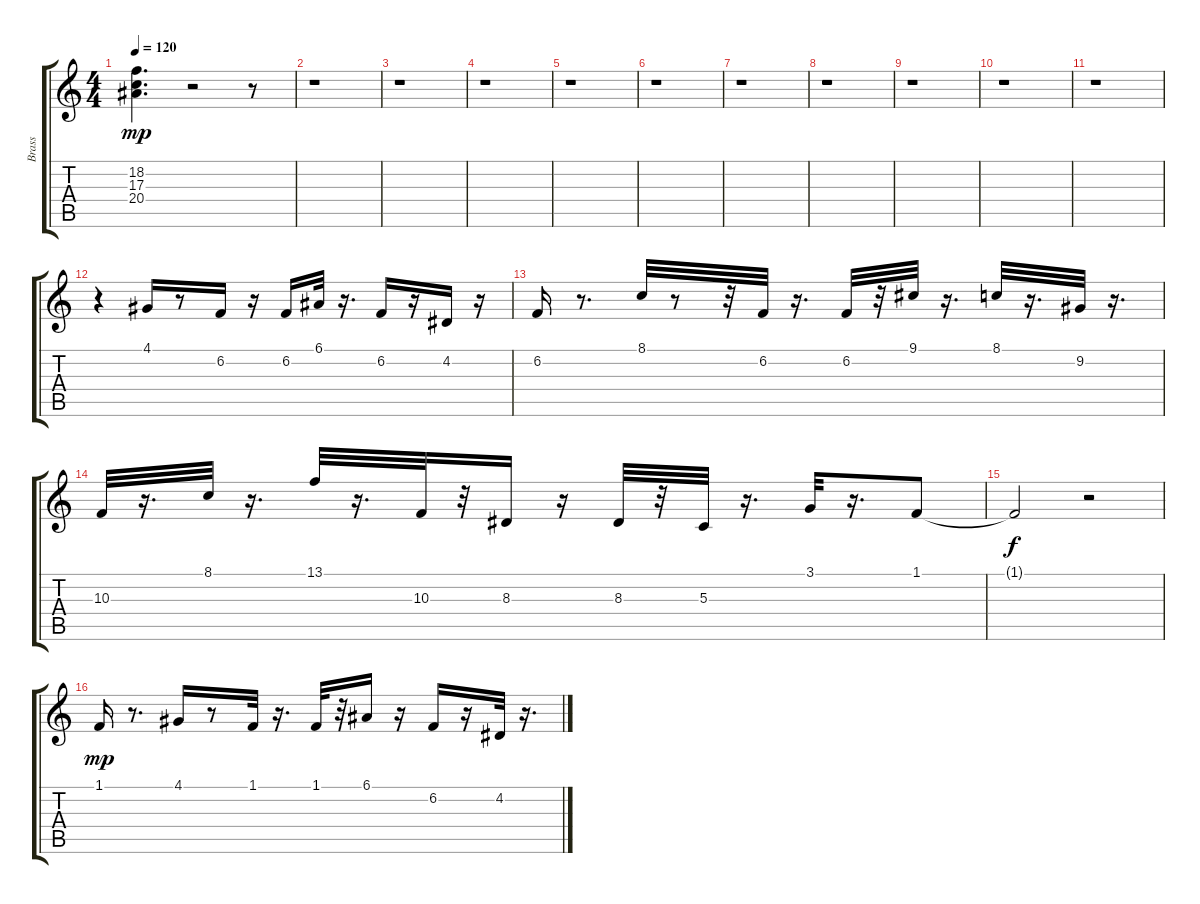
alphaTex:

\track ("Brass" "Brass") {instrument brasssection}
\staff {score tabs}
\tuning (E4 B3 G3 D3 A2 E2) {hide}
\ts (4 4)
\tempo 120
\clef g2
\ks c
(18.2 17.3 20.4).4{d dy mp} r.2 r.8 |
r.1 |
r.1 |
r.1 |
r.1 |
r.1 |
r.1 |
r.1 |
r.1 |
r.1 |
r.1 |
r.4 4.1.16{volume 8} r.8 6.2.16 r.16 6.2.16 6.1.32 r.16{d} 6.2.16 r.16 4.2.16 r.16 |
6.2.16 r.8{d} 8.1.32 r.8 r.32 6.2.32 r.16{d} 6.2.32 r.32 9.1.32 r.16{d} 8.1.32 r.16{d} 9.2.32 r.16{d} |
10.3.32 r.16{d} 8.1.32 r.16{d} 13.1.32 r.16{d} 10.3.32 r.32 8.3.16 r.16 8.3.32 r.32 5.3.32 r.16{d} 3.1.32 r.16{d} 1.1.8 |
1.1{t}.2{dy f} r.2 |
1.1.16{dy mp} r.8{d} 4.1.16 r.8 1.1.32 r.16{d} 1.1.32 r.32 6.1.16 r.16 6.2.16 r.16 4.2.32 r.16{d}
